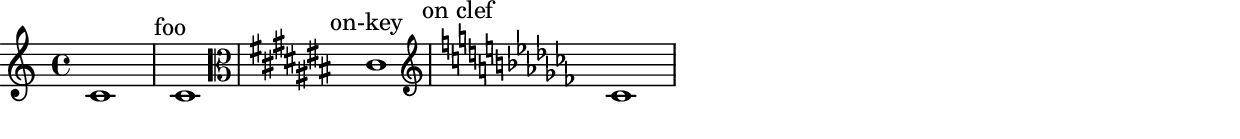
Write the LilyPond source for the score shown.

%% Generated by lilypond-book
%% Options: [exampleindent=10.16\mm,indent=0\mm,line-width=160\mm]
\include "lilypond-book-preamble.ly"


% ****************************************************************
% Start cut-&-pastable-section
% ****************************************************************

#(ly:set-option 'eps-box-padding 3.000000)



\paper {
  indent = 0\mm
  line-width = 160\mm
  % offset the left padding, also add 1mm as lilypond creates cropped
  % images with a little space on the right
  line-width = #(- line-width (* mm  3.000000) (* mm 1))
}

\layout {
  
}




% ****************************************************************
% ly snippet:
% ****************************************************************
\sourcefilename "/lilypond-2.23.82/input/regression/rehearsal-mark-align.ly"
\sourcefileline 0

\header {

  texidoc = "Marks are put on top a breakable symbol,
  according to the value of @code{break-align-symbols} grob property.
  The same holds for @code{BarNumber} grobs."

}

\version "2.23.14"
  
\relative {
  c'1 \textMark "foo"
  c1
  \key cis \major
  \clef alto
  \override Score.TextMark.break-align-symbols = #'(key-signature)
  \textMark "on-key"
  cis
  \key ces \major
  \override Score.TextMark.break-align-symbols = #'(clef)
  \clef treble
  \textMark "on clef"
  ces
}



% ****************************************************************
% end ly snippet
% ****************************************************************
